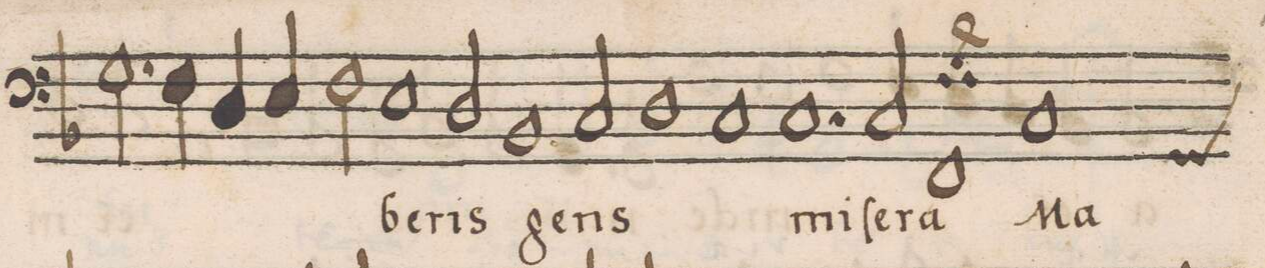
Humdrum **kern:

**kern	**text
*I"BASSVS	*
*clefF4	*
*k[b-]	*
*met(C)	*
*M2/1	*
2.G\	.
4F\	.
=96-	=96-
4D/	.
4E/	.
2F\	.
1E	-be-
=97-	=97-
2D/	-ris
1BB-	gens
2C/	.
=98-	=98-
1D	.
1C	.
=99-	=99-
1.C	mi-
2C/	-ſe-
=100-	=100-
1FF	-ra
*custos:GG	*
1C	Ma-
=101-	=101-
*-	*-
